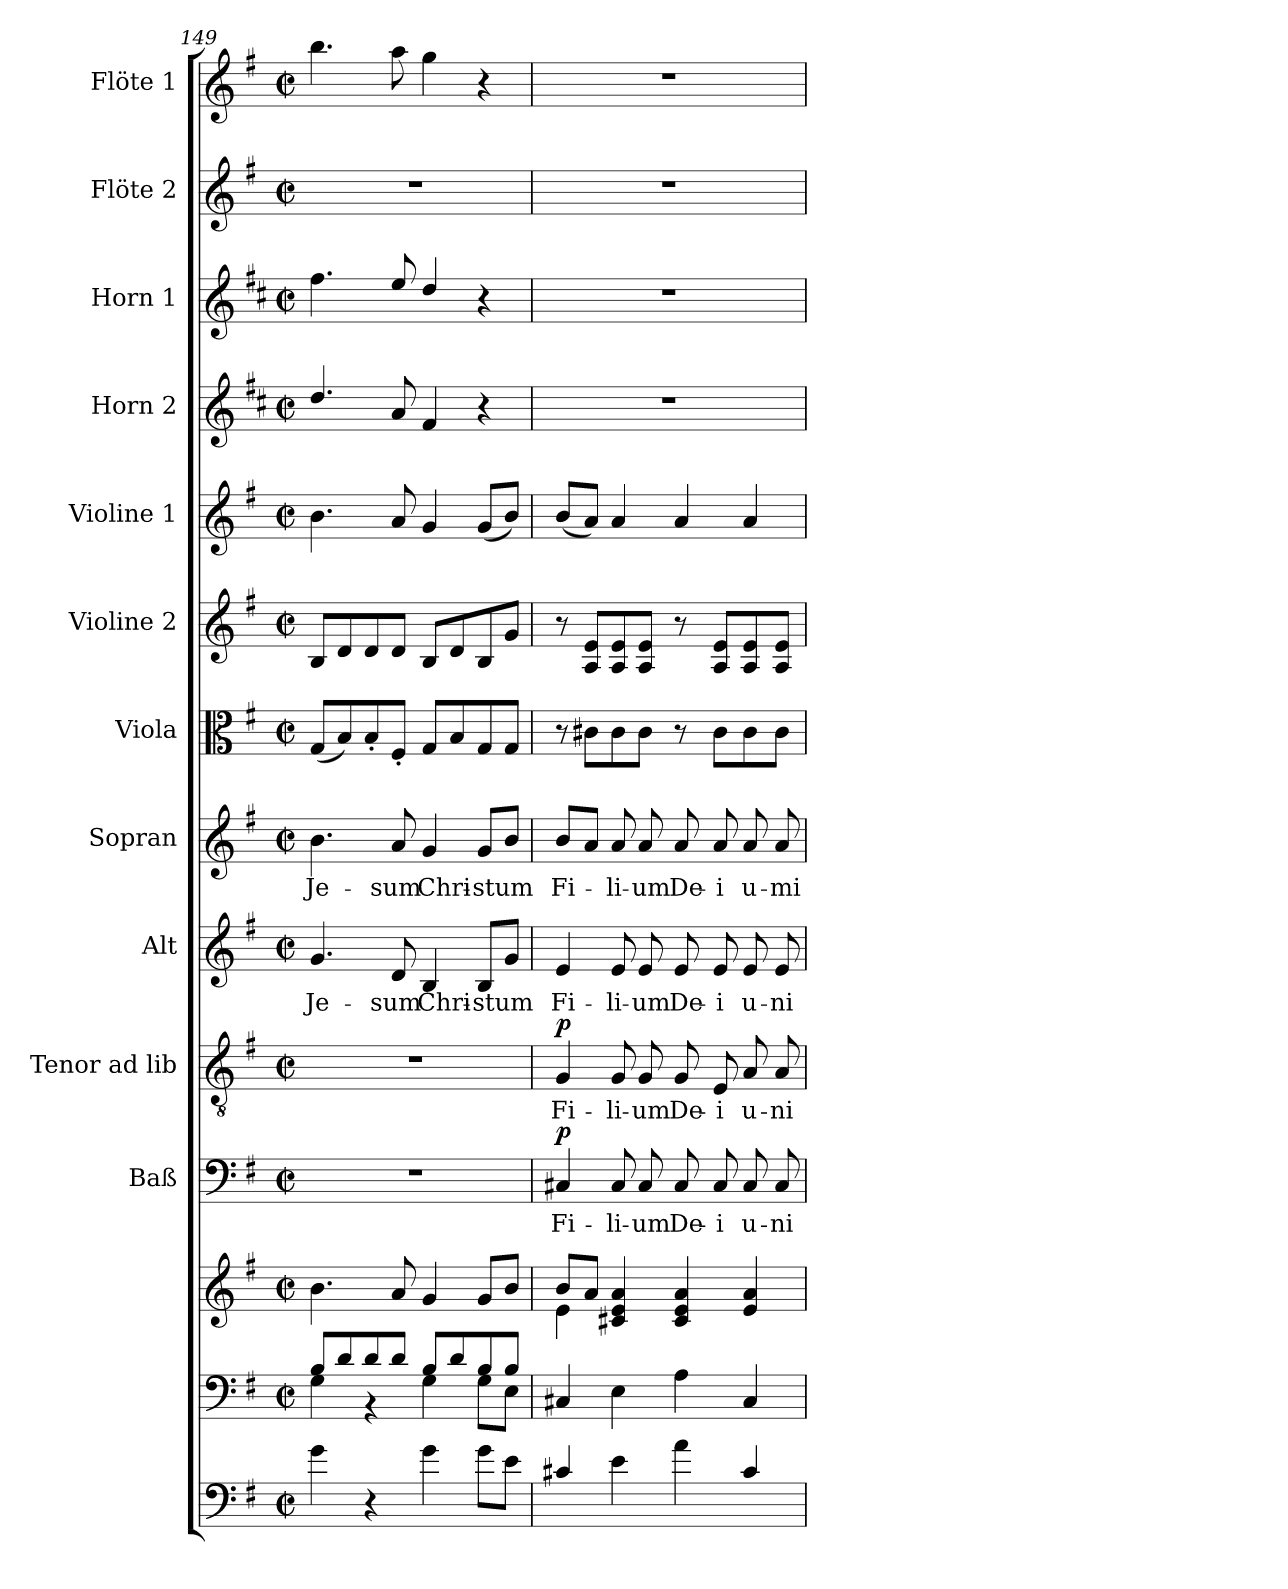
**kern	**kern	**kern	**kern	**text	**dynam	**kern	**text	**dynam	**kern	**text	**kern	**text	**kern	**kern	**kern	**kern	**kern	**kern	**kern
*part13	*part12	*part12	*part11	*part11	*part11	*part10	*part10	*part10	*part9	*part9	*part8	*part8	*part7	*part6	*part5	*part4	*part3	*part2	*part1
*staff14	*staff13	*staff12	*staff11	*staff11	*staff11	*staff10	*staff10	*staff10	*staff9	*staff9	*staff8	*staff8	*staff7	*staff6	*staff5	*staff4	*staff3	*staff2	*staff1
*	*	*	*I"Baß	*	*	*I"Tenor ad lib	*	*	*I"Alt	*	*I"Sopran	*	*I"Viola	*I"Violine 2	*I"Violine 1	*I"Horn 2	*I"Horn 1	*I"Flöte 2	*I"Flöte 1
*	*	*	*I'Baß	*	*	*I'Ten	*	*	*I'Alt	*	*I'Sop	*	*I'Vla.	*I'Vln. 2	*I'Vln. 1	*I'Hrn. 2	*I'Hrn. 1	*I'Fl. 2	*I'Fl. 1
*clefF4	*clefF4	*clefG2	*clefF4	*	*	*clefGv2	*	*	*clefG2	*	*clefG2	*	*clefC3	*clefG2	*clefG2	*clefG2	*clefG2	*clefG2	*clefG2
*ITrd7c12	*	*	*	*	*	*	*	*	*	*	*	*	*	*	*	*ITrd4c7	*ITrd4c7	*	*
*k[f#]	*k[f#]	*k[f#]	*k[f#]	*	*	*k[f#]	*	*	*k[f#]	*	*k[f#]	*	*k[f#]	*k[f#]	*k[f#]	*k[f#]	*k[f#]	*k[f#]	*k[f#]
*G:	*G:	*G:	*G:	*	*	*G:	*	*	*G:	*	*G:	*	*G:	*G:	*G:	*G:	*G:	*G:	*G:
*M2/2	*M2/2	*M2/2	*M2/2	*	*	*M2/2	*	*	*M2/2	*	*M2/2	*	*M2/2	*M2/2	*M2/2	*M2/2	*M2/2	*M2/2	*M2/2
*met(c|)	*met(c|)	*met(c|)	*met(c|)	*	*	*met(c|)	*	*	*met(c|)	*	*met(c|)	*	*met(c|)	*met(c|)	*met(c|)	*met(c|)	*met(c|)	*met(c|)	*met(c|)
=149	=149	=149	=149	=149	=149	=149	=149	=149	=149	=149	=149	=149	=149	=149	=149	=149	=149	=149	=149
*	*^	*	*	*	*	*	*	*	*	*	*	*	*	*	*	*	*	*	*
!	!	!	!	!	!	!	!	!	!	!	!LO:LY:b	!	!LO:LY:b	!	!	!	!	!	!	!
4G\	8B/L	4G\	4.b\	1r	.	.	1r	.	.	4.g/	Je-	4.b\	Je-	(<8G/L	8B/L	4.b\	4.g/	4.b\	1r	4.bb\
.	8d/	.	.	.	.	.	.	.	.	.	.	.	.	8B/)	8d/	.	.	.	.	.
4r	8d/	4r	.	.	.	.	.	.	.	.	.	.	.	8B'</	8d/	.	.	.	.	.
!	!	!	!	!	!	!	!	!	!	!	!LO:LY:b	!	!LO:LY:b	!	!	!	!	!	!	!
.	8d/J	.	8a/	.	.	.	.	.	.	8d/	-sum	8a/	-sum	8F#'</J	8d/J	8a/	8d/	8a/	.	8aa\
!	!	!	!	!	!	!	!	!	!	!	!LO:LY:b	!	!LO:LY:b	!	!	!	!	!	!	!
4G\	8B/L	4G\	4g/	.	.	.	.	.	.	4B/	Chri-	4g/	Chri-	8G/L	8B/L	4g/	4B/	4g/	.	4gg\
.	8d/	.	.	.	.	.	.	.	.	.	.	.	.	8B/	8d/	.	.	.	.	.
!	!	!	!	!	!	!	!	!	!	!	!LO:LY:b	!	!LO:LY:b	!	!	!	!	!	!	!
8G\L	8B/	8G\L	8g/L	.	.	.	.	.	.	8B/L	-stum	8g/L	-stum	8G/	8B/	(<8g/L	4r	4r	.	4r
8E\J	8B/J	8E\J	8b/J	.	.	.	.	.	.	8g/J	.	8b/J	.	8G/J	8g/J	8b/J)	.	.	.	.
!!LO:PB:g=z
=150	=150	=150	=150	=150	=150	=150	=150	=150	=150	=150	=150	=150	=150	=150	=150	=150	=150	=150	=150	=150
*	*	*	*^	*	*	*	*	*	*	*	*	*	*	*	*	*	*	*	*	*
!	!	!	!	!	!	!LO:LY:b	!LO:DY:a	!	!LO:LY:b	!LO:DY:a	!	!LO:LY:b	!	!LO:LY:b	!	!	!	!	!	!	!
*	*v	*v	*	*	*	*	*	*	*	*	*	*	*	*	*	*	*	*	*	*	*
4C#X/	4C#X/	8b/L	4e\	4C#X/	Fi-	p	4G/	Fi-	p	4e/	Fi-	8b/L	Fi-	8r	8r	(<8b/L	1r	1r	1r	1r
.	.	8a/J	.	.	.	.	.	.	.	.	.	8a/J	.	8c#X\L	8A/ 8e/L	8a/J)	.	.	.	.
!	!	!	!	!	!LO:LY:b	!	!	!LO:LY:b	!	!	!LO:LY:b	!	!LO:LY:b	!	!	!	!	!	!	!
4E\	4E\	4c#X/ 4e/ 4a/	2.ryy	8C#/	-li-	.	8G/	-li-	.	8e/	-li-	8a/	-li-	8c#\	8A/ 8e/	4a/	.	.	.	.
!	!	!	!	!	!LO:LY:b	!	!	!LO:LY:b	!	!	!LO:LY:b	!	!LO:LY:b	!	!	!	!	!	!	!
.	.	.	.	8C#/	-um	.	8G/	-um	.	8e/	-um	8a/	-um	8c#\J	8A/ 8e/J	.	.	.	.	.
!	!	!	!	!	!LO:LY:b	!	!	!LO:LY:b	!	!	!LO:LY:b	!	!LO:LY:b	!	!	!	!	!	!	!
4A\	4A\	4c#/ 4e/ 4a/	.	8C#/	De-	.	8G/	De-	.	8e/	De-	8a/	De-	8r	8r	4a/	.	.	.	.
!	!	!	!	!	!LO:LY:b	!	!	!LO:LY:b	!	!	!LO:LY:b	!	!LO:LY:b	!	!	!	!	!	!	!
.	.	.	.	8C#/	-i	.	8E/	-i	.	8e/	-i	8a/	-i	8c#\L	8A/ 8e/L	.	.	.	.	.
!	!	!	!	!	!LO:LY:b	!	!	!LO:LY:b	!	!	!LO:LY:b	!	!LO:LY:b	!	!	!	!	!	!	!
4C#/	4C#/	4e/ 4a/	.	8C#/	u-	.	8A/	u-	.	8e/	u-	8a/	u-	8c#\	8A/ 8e/	4a/	.	.	.	.
!	!	!	!	!	!LO:LY:b	!	!	!LO:LY:b	!	!	!LO:LY:b	!	!LO:LY:b	!	!	!	!	!	!	!
.	.	.	.	8C#/	-ni-	.	8A/	-ni-	.	8e/	-ni-	8a/	-mi-	8c#\J	8A/ 8e/J	.	.	.	.	.
*	*	*v	*v	*	*	*	*	*	*	*	*	*	*	*	*	*	*	*	*	*
=	=	=	=	=	=	=	=	=	=	=	=	=	=	=	=	=	=	=	=
*-	*-	*-	*-	*-	*-	*-	*-	*-	*-	*-	*-	*-	*-	*-	*-	*-	*-	*-	*-
